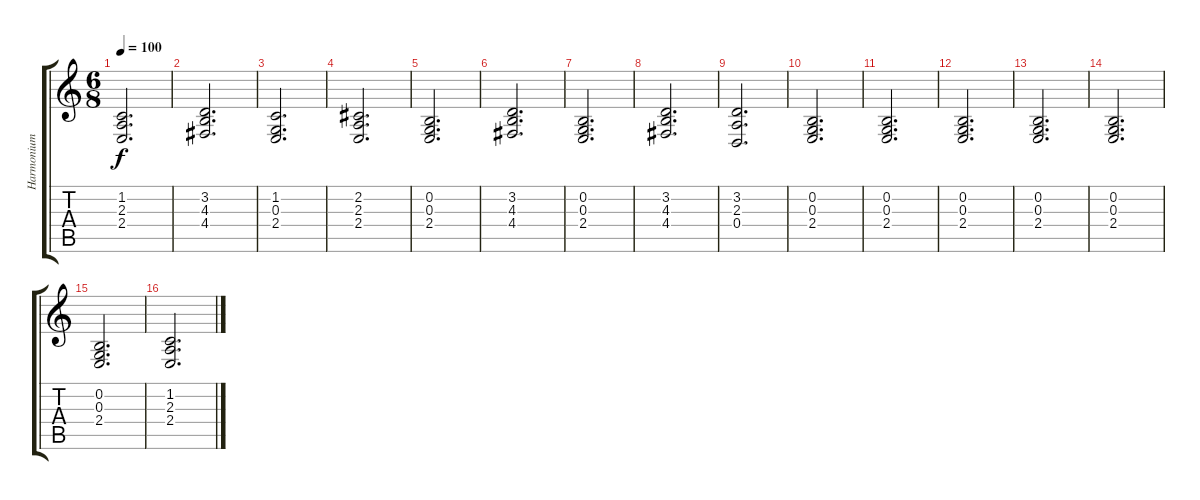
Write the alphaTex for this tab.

\track ("Harmonium" "Harmonium") {instrument reedorgan}
\staff {score tabs}
\tuning (E4 B3 G3 D3 A2 E2) {hide}
\ts (6 8)
\tempo 100
\clef g2
\ks c
(1.2 2.3 2.4).2{d dy f} |
(3.2 4.3 4.4).2{d} |
(1.2 0.3 2.4).2{d} |
(2.2 2.3 2.4).2{d} |
(0.2 0.3 2.4).2{d} |
(3.2 4.3 4.4).2{d} |
(0.2 0.3 2.4).2{d} |
(3.2 4.3 4.4).2{d} |
(3.2 2.3 0.4).2{d} |
(0.2 0.3 2.4).2{d} |
(0.2 0.3 2.4).2{d} |
(0.2 0.3 2.4).2{d} |
(0.2 0.3 2.4).2{d} |
(0.2 0.3 2.4).2{d} |
(0.2 0.3 2.4).2{d} |
(1.2 2.3 2.4).2{d}
